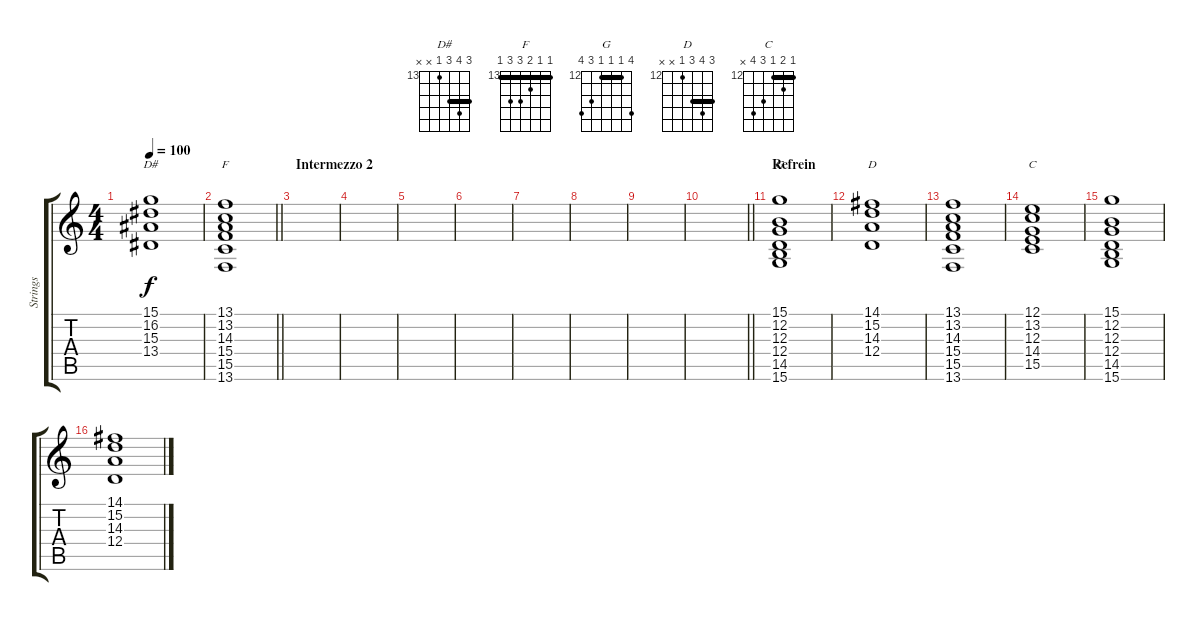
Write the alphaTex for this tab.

\track ("Strings" "Strings") {instrument stringensemble1}
\staff {score tabs}
\tuning (E4 B3 G3 D3 A2 E2) {hide}
\chord ("D#" 15 16 15 13 x x) {firstfret 13 barre 15}
\chord ("F" 13 13 14 15 15 13) {firstfret 13 barre 13}
\chord ("G" 15 12 12 12 14 15) {firstfret 12 barre 12}
\chord ("D" 14 15 14 12 x x) {firstfret 12 barre 14}
\chord ("C" 12 13 12 14 15 x) {firstfret 12 barre 12}
\ts (4 4)
\tempo 100
\clef g2
\ks c
(15.1 16.2 15.3 13.4).1{ch "D#" dy f} |
\barLineRight lightlight
(13.1 13.2 14.3 15.4 15.5 13.6).1{ch "F"} |
\section ("" "Intermezzo 2")
|
|
|
|
|
|
|
\barLineRight lightlight
|
\section ("" "Refrein")
(15.1 12.2 12.3 12.4 14.5 15.6).1{ch "G"} |
(14.1 15.2 14.3 12.4).1{ch "D"} |
(13.1 13.2 14.3 15.4 15.5 13.6).1 |
(12.1 13.2 12.3 14.4 15.5).1{ch "C"} |
(15.1 12.2 12.3 12.4 14.5 15.6).1 |
(14.1 15.2 14.3 12.4).1
